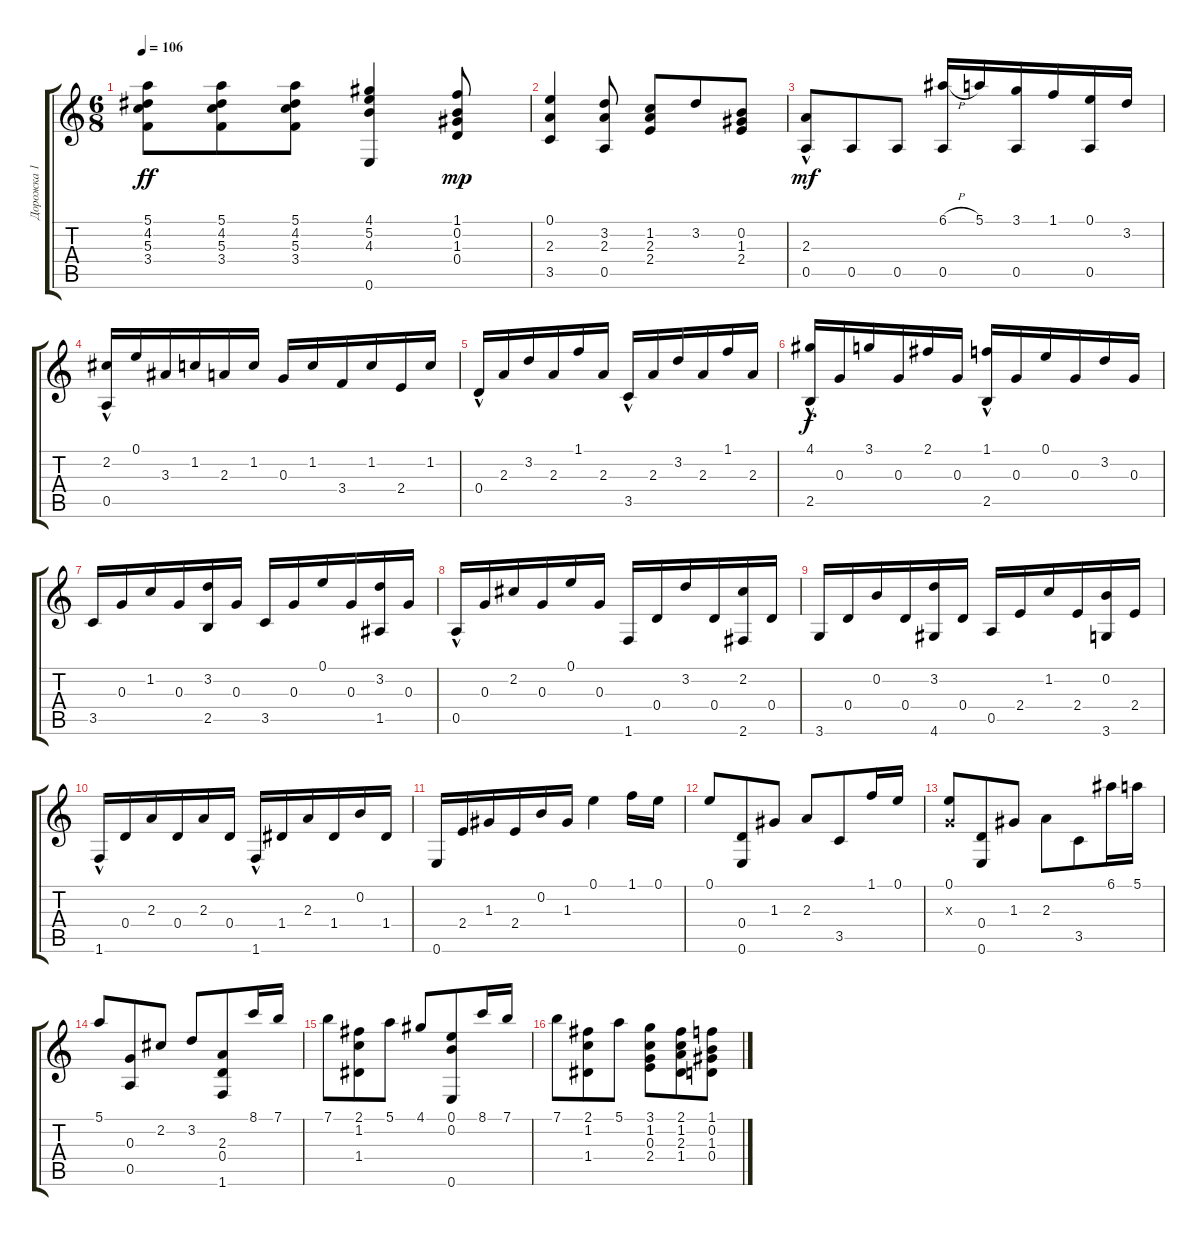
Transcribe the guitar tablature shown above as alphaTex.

\track ("Дорожка 1" "Дорожка 1") {instrument acousticguitarnylon}
\staff {score tabs}
\tuning (E4 B3 G3 D3 A2 E2) {hide}
\ts (6 8)
\tempo 106
\clef g2
\ks c
(5.1 4.2 5.3 3.4).8{dy ff} (5.1 4.2 5.3 3.4).8 (5.1 4.2 5.3 3.4).8 (4.1 5.2 4.3 0.6).4 (1.1 0.2 1.3 0.4).8{dy mp} |
(0.1 2.3 3.5).4 (3.2 2.3 0.5).8 (1.2 2.3 2.4).8 3.2.8 (0.2 1.3 2.4).8 |
(2.3{hac} 0.5).8{dy mf} 0.5.8 0.5.8 (6.1{h} 0.5).16 5.1.16 (3.1 0.5).16 1.1.16 (0.1 0.5).16 3.2.16 |
(2.2 0.5{hac}).16 0.1.16 3.3.16 1.2.16 2.3.16 1.2.16 0.3.16 1.2.16 3.4.16 1.2.16 2.4.16 1.2.16 |
0.4{hac}.16 2.3.16 3.2.16 2.3.16 1.1.16 2.3.16 3.5{hac}.16 2.3.16 3.2.16 2.3.16 1.1.16 2.3.16 |
(4.1 2.5{hac}).16{dy f} 0.3.16 3.1.16 0.3.16 2.1.16 0.3.16 (1.1 2.5{hac}).16 0.3.16 0.1.16 0.3.16 3.2.16 0.3.16 |
3.5.16 0.3.16 1.2.16 0.3.16 (3.2 2.5).16 0.3.16 3.5.16 0.3.16 0.1.16 0.3.16 (3.2 1.5).16 0.3.16 |
0.5{hac}.16 0.3.16 2.2.16 0.3.16 0.1.16 0.3.16 1.6.16 0.4.16 3.2.16 0.4.16 (2.2 2.6).16 0.4.16 |
3.6.16 0.4.16 0.2.16 0.4.16 (3.2 4.6).16 0.4.16 0.5.16 2.4.16 1.2.16 2.4.16 (0.2 3.6).16 2.4.16 |
1.6{hac}.16 0.4.16 2.3.16 0.4.16 2.3.16 0.4.16 1.6{hac}.16 1.4.16 2.3.16 1.4.16 0.2.16 1.4.16 |
0.6.16 2.4.16 1.3.16 2.4.16 0.2.16 1.3.16 0.1.4 1.1.16 0.1.16 |
0.1.8 (0.4 0.6).8 1.3.8 2.3.8 3.5.8 1.1.16 0.1.16 |
(0.1 0.3{x}).8 (0.4 0.6).8 1.3.8 2.3.8 3.5.8 6.1.16 5.1.16 |
5.1.8 (0.3 0.5).8 2.2.8 3.2.8 (2.3 0.4 1.6).8 8.1.16 7.1.16 |
7.1.8 (2.1 1.2 1.4).8 5.1.8 4.1.8 (0.1 0.2 0.6).8 8.1.16 7.1.16 |
7.1.8 (2.1 1.2 1.4).8 5.1.8 (3.1 1.2 0.3 2.4).8 (2.1 1.2 2.3 1.4).8 (1.1 0.2 1.3 0.4).8
